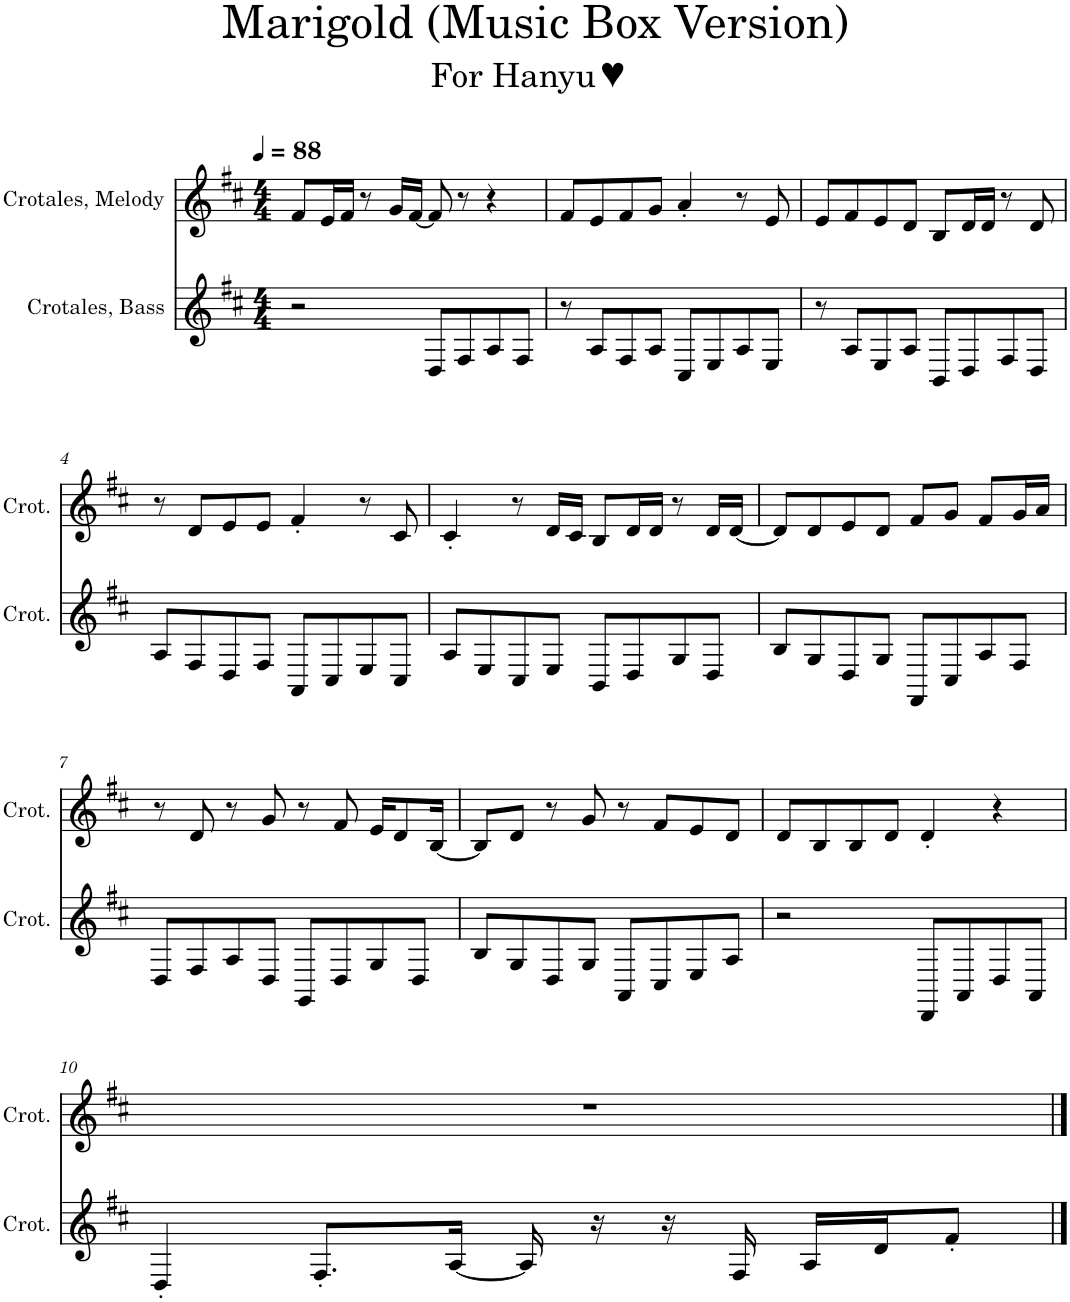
**kern	**kern
*part2	*part1
*staff2	*staff1
*I"Crotales, Bass	*I"Crotales, Melody
*I'Crot.	*I'Crot.
*clefG2	*clefG2
*Trd-14c-24	*Trd-14c-24
*k[f#c#]	*k[f#c#]
*M4/4	*M4/4
*MM88	*MM88
=1	=1
2r	8f#/L
.	16e/L
.	16f#/JJ
.	8r
.	16g/LL
.	[16f#/JJ
8D/L	8f#/]
8F#/	8r
8A/	4r
8F#/J	.
=2	=2
8r	8f#/L
8A/L	8e/
8F#/	8f#/
8A/J	8g/J
8C#/L	4a'/
8E/	.
8A/	8r
8E/J	8e/
=3	=3
8r	8e/L
8A/L	8f#/
8E/	8e/
8A/J	8d/J
8BB/L	8B/L
8D/	16d/L
.	16d/JJ
8F#/	8r
8D/J	8d/
!!LO:LB:g=z
=4	=4
8A/L	8r
8F#/	8d/L
8D/	8e/
8F#/J	8e/J
8AA/L	4f#'/
8C#/	.
8E/	8r
8C#/J	8c#/
=5	=5
8A/L	4c#'/
8E/	.
8C#/	8r
8E/J	16d/LL
.	16c#/JJ
8BB/L	8B/L
8D/	16d/L
.	16d/JJ
8G/	8r
8D/J	16d/LL
.	[16d/JJ
=6	=6
8B/L	8d/L]
8G/	8d/
8D/	8e/
8G/J	8d/J
8FF#/L	8f#/L
8C#/	8g/J
8A/	8f#/L
8F#/J	16g/L
.	16a/JJ
!!LO:LB:g=z
=7	=7
8D/L	8r
8F#/	8d/
8A/	8r
8D/J	8g/
8GG/L	8r
8D/	8f#/
8G/	16e/KL
.	8d/
8D/J	.
.	[16B/Jk
=8	=8
8B/L	8B/L]
8G/	8d/J
8D/	8r
8G/J	8g/
8AA/L	8r
8C#/	8f#/L
8E/	8e/
8A/J	8d/J
=9	=9
2r	8d/L
.	8B/
.	8B/
.	8d/J
8DD/L	4d'/
8AA/	.
8D/	4r
8AA/J	.
!!LO:LB:g=z
=10	=10
4D'/	1r
8.F#'/L	.
[16A/Jk	.
16A/]	.
16r	.
16r	.
16F#/	.
16A/LL	.
16d/J	.
8f#'/J	.
==	==
*-	*-
